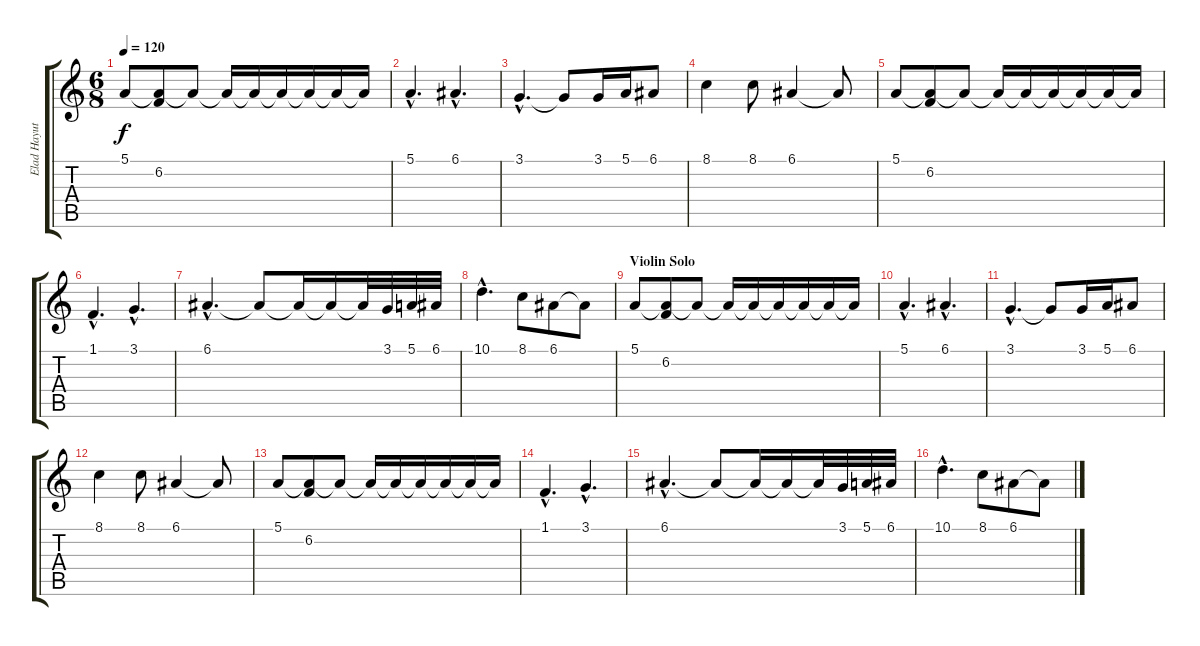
\track ("Elad Hayut" "Elad Hayut") {instrument electricgrandpiano}
\staff {score tabs}
\tuning (E4 B3 G3 D3 A2 E2) {hide}
\ts (6 8)
\tempo 120
\clef g2
\ks c
5.1.8{dy f} (5.1{t} 6.2).8 5.1{t}.8 5.1{t}.16 5.1{t}.16 5.1{t}.16 5.1{t}.16 5.1{t}.16 5.1{t}.16 |
5.1{hac}.4{d} 6.1{hac}.4{d} |
3.1{hac}.4{d} 3.1{t}.8 3.1.16 5.1.16 6.1.8 |
8.1.4 8.1.8 6.1.4 6.1{t}.8 |
5.1.8 (5.1{t} 6.2).8 5.1{t}.8 5.1{t}.16 5.1{t}.16 5.1{t}.16 5.1{t}.16 5.1{t}.16 5.1{t}.16 |
1.1{hac}.4{d} 3.1{hac}.4{d} |
6.1{hac}.4{d} 6.1{t}.8 6.1{t}.16 6.1{t}.16 6.1{t}.32 3.1.32 5.1.32 6.1.32 |
10.1{hac}.4{d} 8.1.8 6.1.8 6.1{t}.8 |
\section ("" "Violin Solo")
5.1.8 (5.1{t} 6.2).8 5.1{t}.8 5.1{t}.16 5.1{t}.16 5.1{t}.16 5.1{t}.16 5.1{t}.16 5.1{t}.16 |
5.1{hac}.4{d} 6.1{hac}.4{d} |
3.1{hac}.4{d} 3.1{t}.8 3.1.16 5.1.16 6.1.8 |
8.1.4 8.1.8 6.1.4 6.1{t}.8 |
5.1.8 (5.1{t} 6.2).8 5.1{t}.8 5.1{t}.16 5.1{t}.16 5.1{t}.16 5.1{t}.16 5.1{t}.16 5.1{t}.16 |
1.1{hac}.4{d} 3.1{hac}.4{d} |
6.1{hac}.4{d} 6.1{t}.8 6.1{t}.16 6.1{t}.16 6.1{t}.32 3.1.32 5.1.32 6.1.32 |
10.1{hac}.4{d} 8.1.8 6.1.8 6.1{t}.8
